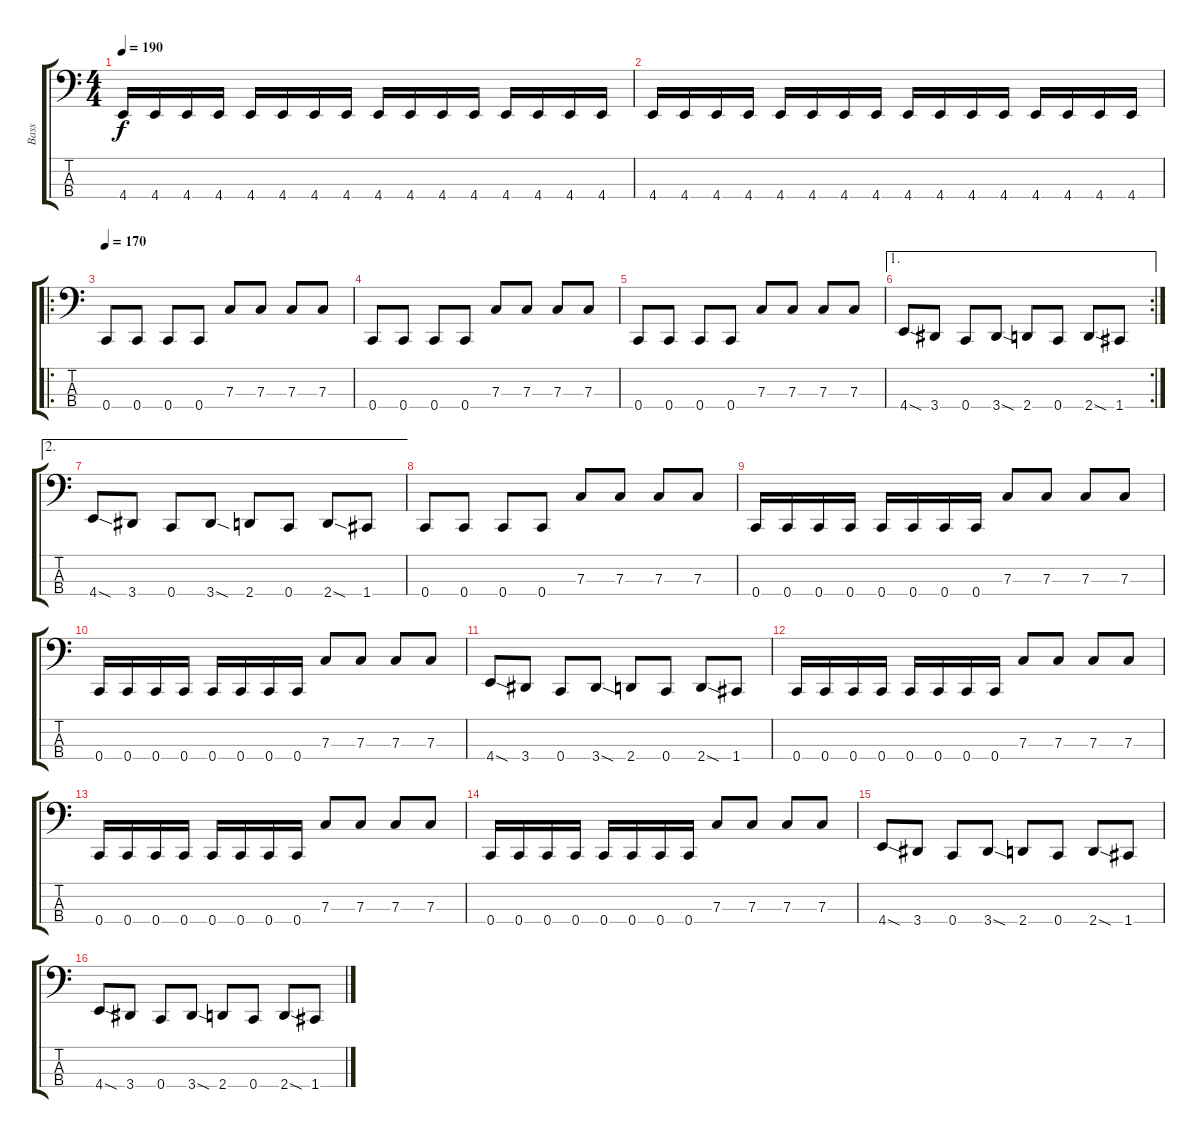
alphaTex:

\track ("Bass" "Bass") {instrument electricbasspick}
\staff {score tabs}
\tuning (Eb2 Bb1 F1 C1) {hide}
\ts (4 4)
\tempo 190
\clef f4
\ks c
4.4.16{dy f} 4.4.16 4.4.16 4.4.16 4.4.16 4.4.16 4.4.16 4.4.16 4.4.16 4.4.16 4.4.16 4.4.16 4.4.16 4.4.16 4.4.16 4.4.16 |
4.4.16 4.4.16 4.4.16 4.4.16 4.4.16 4.4.16 4.4.16 4.4.16 4.4.16 4.4.16 4.4.16 4.4.16 4.4.16 4.4.16 4.4.16 4.4.16 |
\ro
\tempo 170
0.4.8 0.4.8 0.4.8 0.4.8 7.3.8 7.3.8 7.3.8 7.3.8 |
0.4.8 0.4.8 0.4.8 0.4.8 7.3.8 7.3.8 7.3.8 7.3.8 |
0.4.8 0.4.8 0.4.8 0.4.8 7.3.8 7.3.8 7.3.8 7.3.8 |
\ae 1
\rc 2
4.4{sod}.8 3.4.8 0.4.8 3.4{sod}.8 2.4.8 0.4.8 2.4{sod}.8 1.4.8 |
\ae 2
4.4{sod}.8 3.4.8 0.4.8 3.4{sod}.8 2.4.8 0.4.8 2.4{sod}.8 1.4.8 |
0.4.8 0.4.8 0.4.8 0.4.8 7.3.8 7.3.8 7.3.8 7.3.8 |
0.4.16 0.4.16 0.4.16 0.4.16 0.4.16 0.4.16 0.4.16 0.4.16 7.3.8 7.3.8 7.3.8 7.3.8 |
0.4.16 0.4.16 0.4.16 0.4.16 0.4.16 0.4.16 0.4.16 0.4.16 7.3.8 7.3.8 7.3.8 7.3.8 |
4.4{sod}.8 3.4.8 0.4.8 3.4{sod}.8 2.4.8 0.4.8 2.4{sod}.8 1.4.8 |
0.4.16 0.4.16 0.4.16 0.4.16 0.4.16 0.4.16 0.4.16 0.4.16 7.3.8 7.3.8 7.3.8 7.3.8 |
0.4.16 0.4.16 0.4.16 0.4.16 0.4.16 0.4.16 0.4.16 0.4.16 7.3.8 7.3.8 7.3.8 7.3.8 |
0.4.16 0.4.16 0.4.16 0.4.16 0.4.16 0.4.16 0.4.16 0.4.16 7.3.8 7.3.8 7.3.8 7.3.8 |
4.4{sod}.8 3.4.8 0.4.8 3.4{sod}.8 2.4.8 0.4.8 2.4{sod}.8 1.4.8 |
4.4{sod}.8 3.4.8 0.4.8 3.4{sod}.8 2.4.8 0.4.8 2.4{sod}.8 1.4.8
